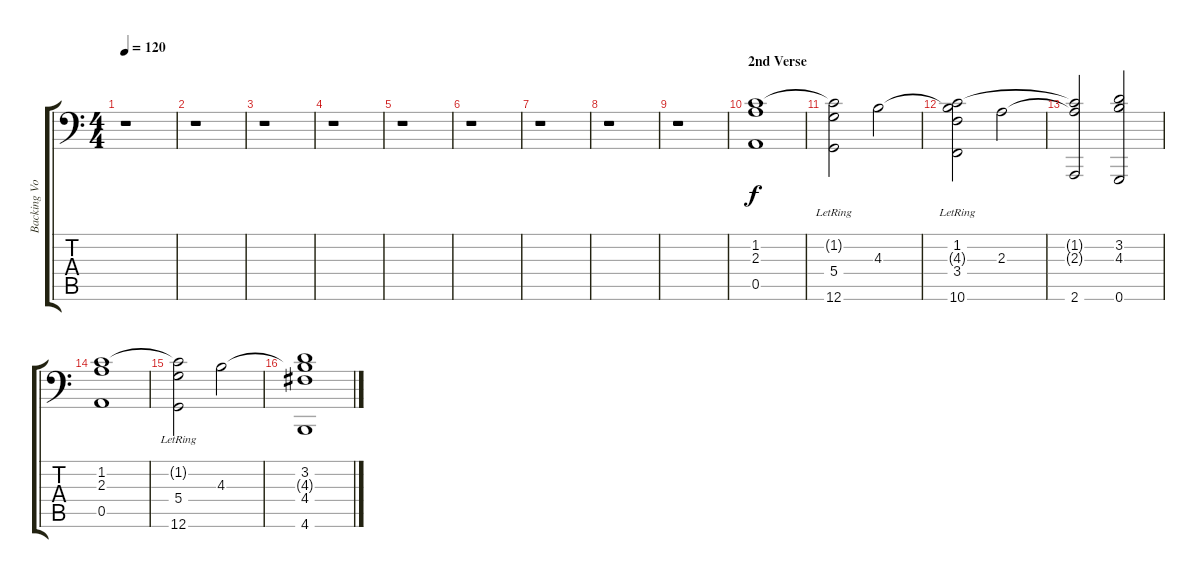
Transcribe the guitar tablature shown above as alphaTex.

\track ("Backing Vocals 1/Misc." "Backing Vo") {instrument lead6voice}
\staff {score tabs}
\tuning (E4 B3 G3 D3 A2 G1) {hide}
\ts (4 4)
\tempo 120
\clef f4
\ks c
r.1{dy f} |
r.1 |
r.1 |
r.1 |
r.1 |
r.1 |
r.1 |
r.1 |
r.1 |
\section ("" "2nd Verse")
(1.2 2.3 0.5).1{volume 9 balance 13 instrument synthstrings2} |
(1.2{t} 5.4{lr} 12.6{lr}).2 4.3.2 |
(1.2{lr} 4.3{t} 3.4{lr} 10.6{lr}).2 2.3.2 |
(1.2{t} 2.3{t} 2.6).2 (3.2 4.3 0.6).2 |
(1.2 2.3 0.5).1{volume 9 instrument synthstrings2} |
(1.2{t} 5.4{lr} 12.6{lr}).2 4.3.2 |
(3.2 4.3{t} 4.4 4.6).1
